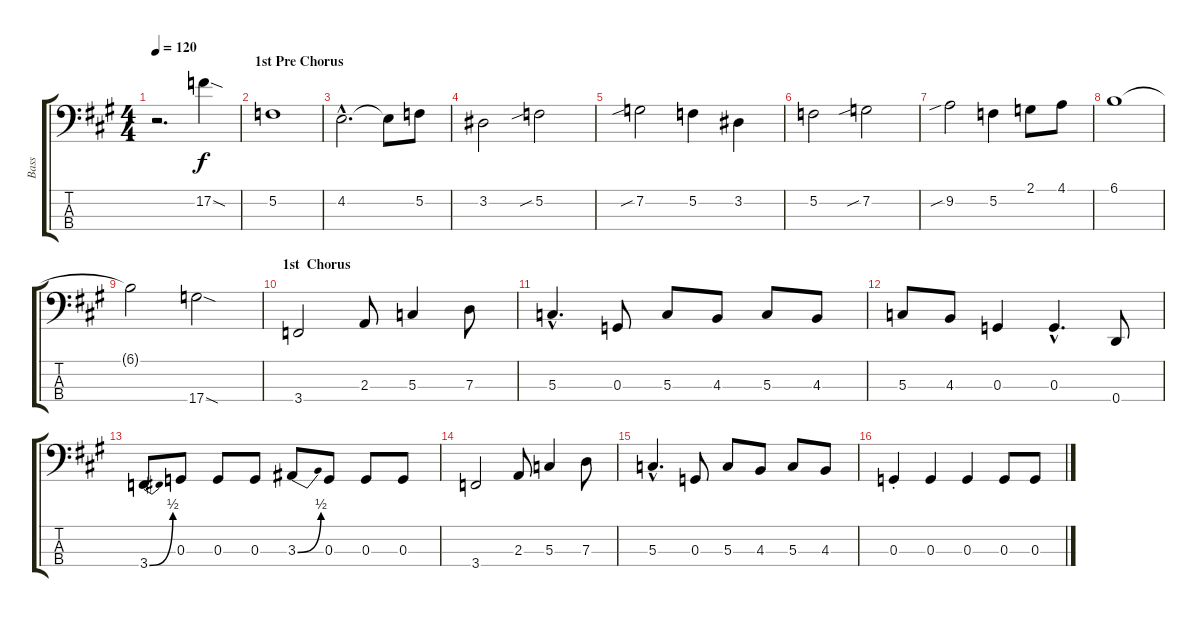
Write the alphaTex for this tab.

\track ("Bass" "Bass") {instrument electricbassfinger}
\staff {score tabs}
\tuning (F2 C2 G1 D1) {hide}
\ts (4 4)
\tempo 120
\clef f4
\ks a
r.2{d dy f} 17.2{sod}.4 |
\section ("" "1st Pre Chorus")
5.2.1 |
4.2{hac}.2{d} 4.2{t}.8 5.2.8 |
3.2.2 5.2{sib}.2 |
7.2{sib}.2 5.2.4 3.2.4 |
5.2.2 7.2{sib}.2 |
9.2{sib}.2 5.2.4 2.1.8 4.1.8 |
6.1.1 |
6.1{t}.2 17.4{sod}.2 |
\section ("" "1st  Chorus")
3.4.2 2.3.8 5.3.4 7.3.8 |
5.3{hac}.4{d} 0.3.8 5.3.8 4.3.8 5.3.8 4.3.8 |
5.3.8 4.3.8 0.3.4 0.3{hac}.4{d} 0.4.8 |
3.4{be (bend 0 0 60 2)}.8 0.3.8 0.3.8 0.3.8 3.3{be (bend 0 0 60 2)}.8 0.3.8 0.3.8 0.3.8 |
3.4.2 2.3.8 5.3.4 7.3.8 |
5.3{hac}.4{d} 0.3.8 5.3.8 4.3.8 5.3.8 4.3.8 |
0.3{st}.4 0.3.4 0.3.4 0.3.8 0.3.8
